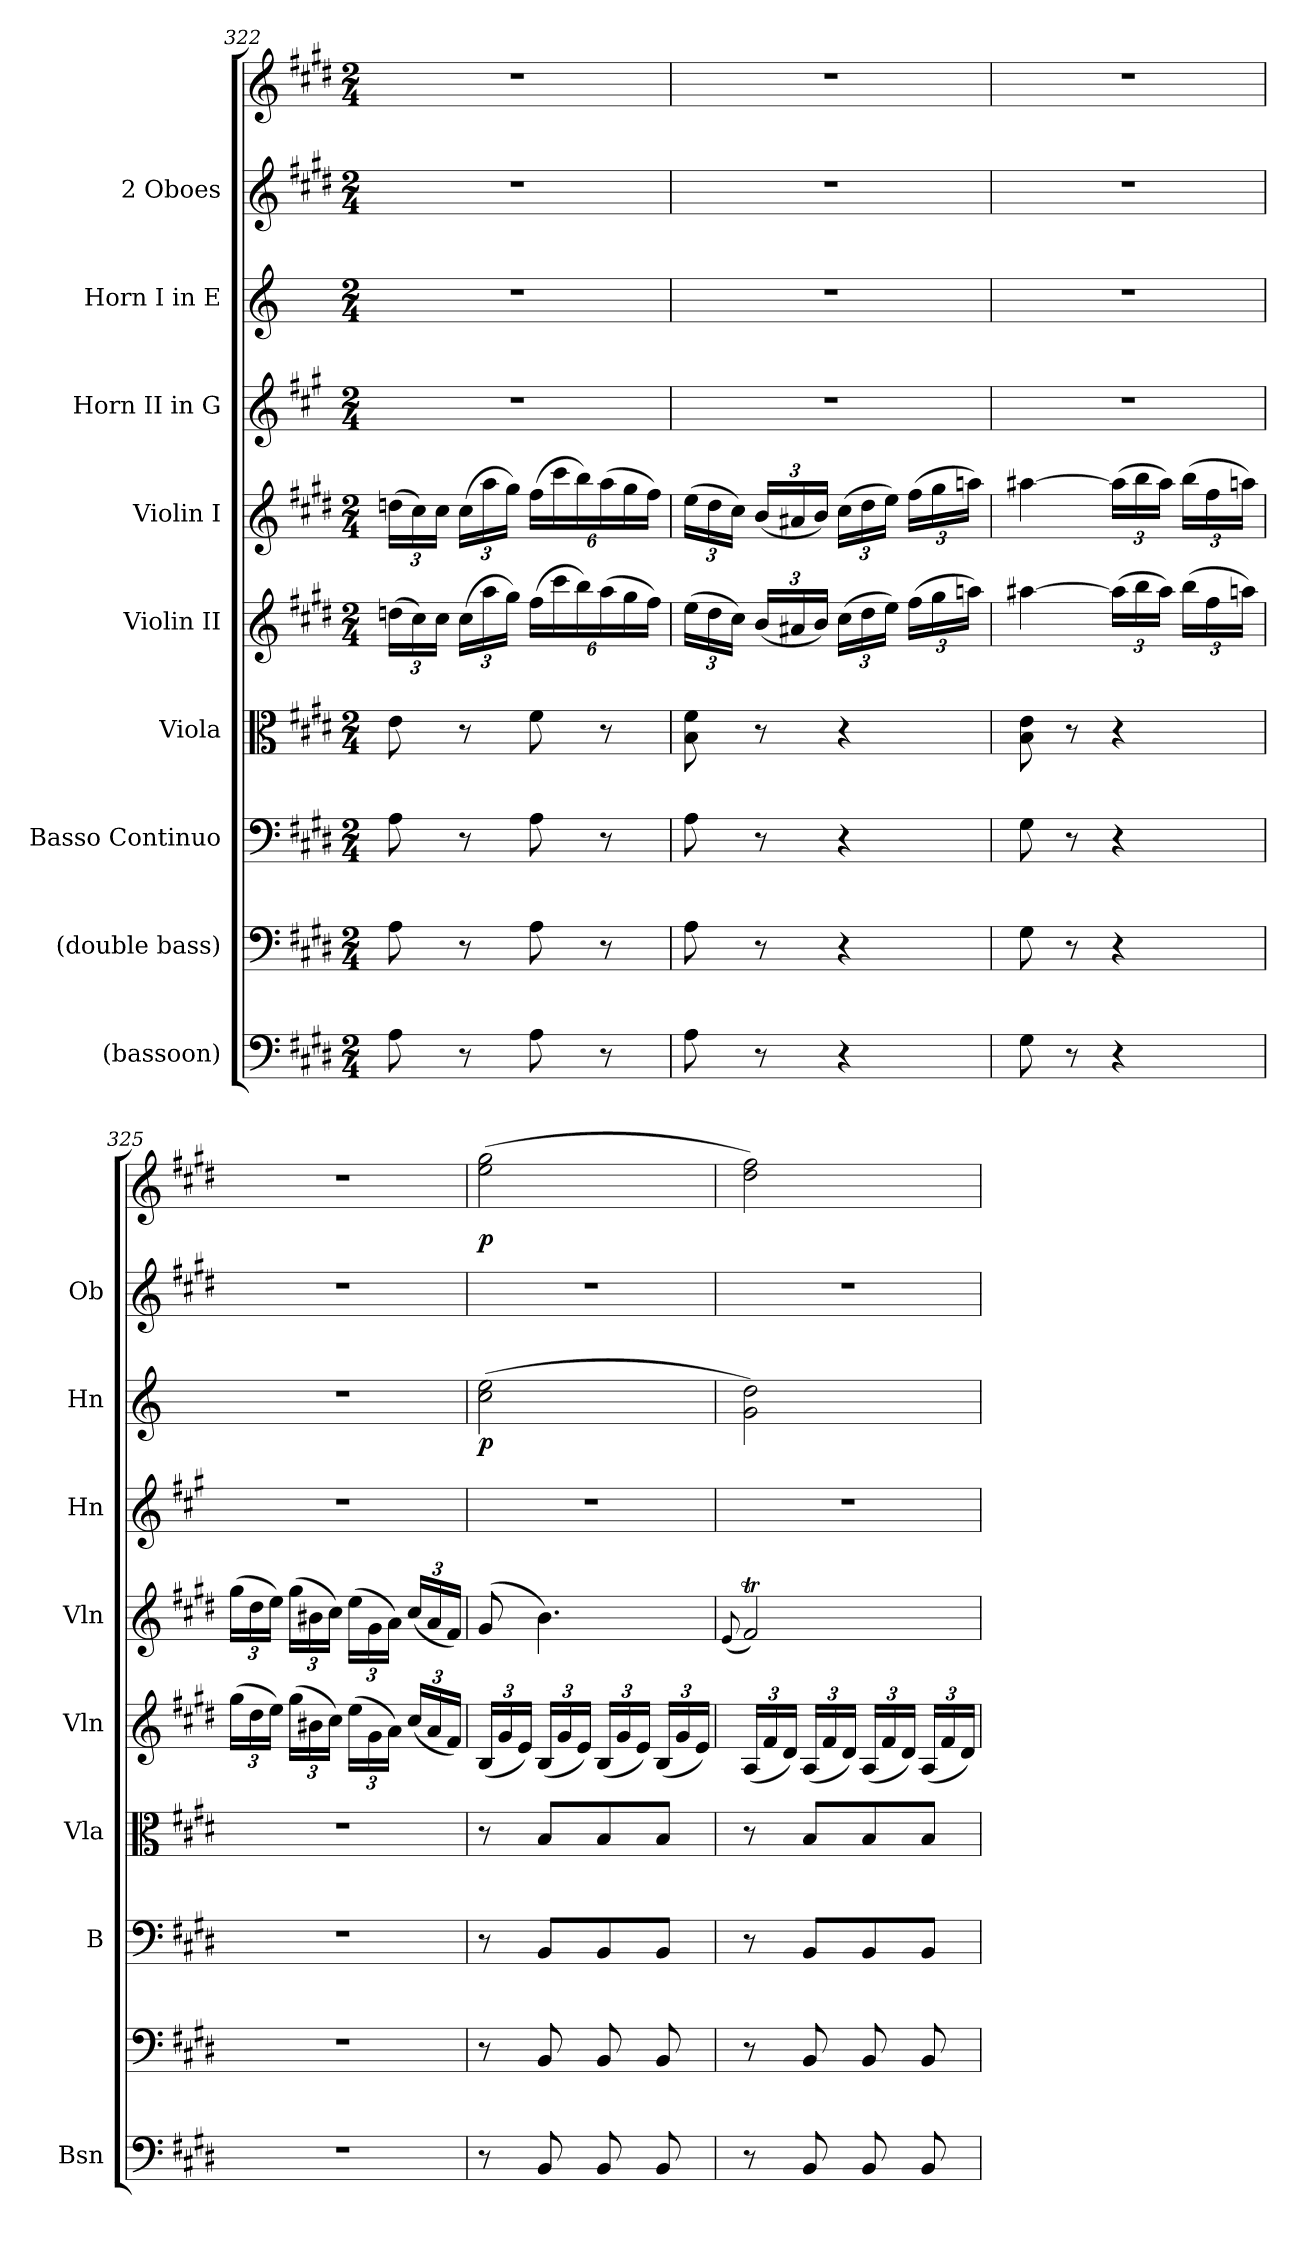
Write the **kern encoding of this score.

**kern	**kern	**kern	**kern	**kern	**kern	**kern	**kern	**dynam	**kern	**kern	**dynam
*part9	*part8	*part7	*part6	*part5	*part4	*part3	*part2	*part2	*part1	*part1	*part1
*staff10	*staff9	*staff8	*staff7	*staff6	*staff5	*staff4	*staff3	*staff3	*staff2	*staff1	*staff1/2
*I"(bassoon)	*I"(double bass)	*I"Basso Continuo	*I"Viola	*I"Violin II	*I"Violin I	*I"Horn II in G	*I"Horn I in E	*	*I"2 Oboes	*	*
*I'Bsn	*	*I'B	*I'Vla	*I'Vln	*I'Vln	*I'Hn	*I'Hn	*	*I'Ob	*	*
*clefF4	*clefF4	*clefF4	*clefC3	*clefG2	*clefG2	*clefG2	*clefG2	*	*clefG2	*clefG2	*
*	*	*	*	*	*	*ITrd3c5	*ITrd5c8	*	*	*	*
*k[f#c#g#d#]	*k[f#c#g#d#]	*k[f#c#g#d#]	*k[f#c#g#d#]	*k[f#c#g#d#]	*k[f#c#g#d#]	*k[f#c#g#d#]	*k[f#c#g#d#]	*	*k[f#c#g#d#]	*k[f#c#g#d#]	*
*M2/4	*M2/4	*M2/4	*M2/4	*M2/4	*M2/4	*M2/4	*M2/4	*	*M2/4	*M2/4	*
=322	=322	=322	=322	=322	=322	=322	=322	=322	=322	=322	=322
8A	8A	8A	8e	(24ddnLL	(24ddnLL	2r	2r	.	2r	2r	.
.	.	.	.	24cc#)	24cc#)	.	.	.	.	.	.
.	.	.	.	24cc#JJ	24cc#JJ	.	.	.	.	.	.
8r	8r	8r	8r	(24cc#LL	(24cc#LL	.	.	.	.	.	.
.	.	.	.	24aa	24aa	.	.	.	.	.	.
.	.	.	.	24gg#JJ)	24gg#JJ)	.	.	.	.	.	.
8A	8A	8A	8f#	(24ff#LL	(24ff#LL	.	.	.	.	.	.
.	.	.	.	24ccc#	24ccc#	.	.	.	.	.	.
.	.	.	.	24bb)	24bb)	.	.	.	.	.	.
8r	8r	8r	8r	(24aa	(24aa	.	.	.	.	.	.
.	.	.	.	24gg#	24gg#	.	.	.	.	.	.
.	.	.	.	24ff#JJ)	24ff#JJ)	.	.	.	.	.	.
=323	=323	=323	=323	=323	=323	=323	=323	=323	=323	=323	=323
8A	8A	8A	8B 8f#	(24eeLL	(24eeLL	2r	2r	.	2r	2r	.
.	.	.	.	24dd#	24dd#	.	.	.	.	.	.
.	.	.	.	24cc#JJ)	24cc#JJ)	.	.	.	.	.	.
8r	8r	8r	8r	(24bLL	(24bLL	.	.	.	.	.	.
.	.	.	.	24a#X	24a#X	.	.	.	.	.	.
.	.	.	.	24bJJ)	24bJJ)	.	.	.	.	.	.
4r	4r	4r	4r	(24cc#LL	(24cc#LL	.	.	.	.	.	.
.	.	.	.	24dd#	24dd#	.	.	.	.	.	.
.	.	.	.	24eeJJ)	24eeJJ)	.	.	.	.	.	.
.	.	.	.	(24ff#LL	(24ff#LL	.	.	.	.	.	.
.	.	.	.	24gg#	24gg#	.	.	.	.	.	.
.	.	.	.	24aanJJ)	24aanJJ)	.	.	.	.	.	.
=324	=324	=324	=324	=324	=324	=324	=324	=324	=324	=324	=324
8G#	8G#	8G#	8B 8e	[4aa#X	[4aa#X	2r	2r	.	2r	2r	.
8r	8r	8r	8r	.	.	.	.	.	.	.	.
4r	4r	4r	4r	(24aa#LL]	(24aa#LL]	.	.	.	.	.	.
.	.	.	.	24bb	24bb	.	.	.	.	.	.
.	.	.	.	24aa#JJ)	24aa#JJ)	.	.	.	.	.	.
.	.	.	.	(24bbLL	(24bbLL	.	.	.	.	.	.
.	.	.	.	24ff#	24ff#	.	.	.	.	.	.
.	.	.	.	24aanJJ)	24aanJJ)	.	.	.	.	.	.
=325	=325	=325	=325	=325	=325	=325	=325	=325	=325	=325	=325
2r	2r	2r	2r	(24gg#LL	(24gg#LL	2r	2r	.	2r	2r	.
.	.	.	.	24dd#	24dd#	.	.	.	.	.	.
.	.	.	.	24eeJJ)	24eeJJ)	.	.	.	.	.	.
.	.	.	.	(24gg#LL	(24gg#LL	.	.	.	.	.	.
.	.	.	.	24b#X	24b#X	.	.	.	.	.	.
.	.	.	.	24cc#JJ)	24cc#JJ)	.	.	.	.	.	.
.	.	.	.	(24eeLL	(24eeLL	.	.	.	.	.	.
.	.	.	.	24g#	24g#	.	.	.	.	.	.
.	.	.	.	24aJJ)	24aJJ)	.	.	.	.	.	.
.	.	.	.	(24cc#LL	(24cc#LL	.	.	.	.	.	.
.	.	.	.	24a	24a	.	.	.	.	.	.
.	.	.	.	24f#JJ)	24f#JJ)	.	.	.	.	.	.
=326	=326	=326	=326	=326	=326	=326	=326	=326	=326	=326	=326
8r	8r	8r	8r	(24BLL	(8g#	2r	(2e 2g#	p	2r	(2ee 2gg#	p
.	.	.	.	24g#	.	.	.	.	.	.	.
.	.	.	.	24eJJ)	.	.	.	.	.	.	.
8BB	8BB	8BBL	8BL	(24BLL	4.b)	.	.	.	.	.	.
.	.	.	.	24g#	.	.	.	.	.	.	.
.	.	.	.	24eJJ)	.	.	.	.	.	.	.
8BB	8BB	8BB	8B	(24BLL	.	.	.	.	.	.	.
.	.	.	.	24g#	.	.	.	.	.	.	.
.	.	.	.	24eJJ)	.	.	.	.	.	.	.
8BB	8BB	8BBJ	8BJ	(24BLL	.	.	.	.	.	.	.
.	.	.	.	24g#	.	.	.	.	.	.	.
.	.	.	.	24eJJ)	.	.	.	.	.	.	.
=327	=327	=327	=327	=327	=327	=327	=327	=327	=327	=327	=327
.	.	.	.	.	(8qqe/	.	.	.	.	.	.
8r	8r	8r	8r	(24ALL	2f#T)	2r	2B 2f#)	.	2r	2dd# 2ff#)	.
.	.	.	.	24f#	.	.	.	.	.	.	.
.	.	.	.	24d#JJ)	.	.	.	.	.	.	.
8BB	8BB	8BBL	8BL	(24ALL	.	.	.	.	.	.	.
.	.	.	.	24f#	.	.	.	.	.	.	.
.	.	.	.	24d#JJ)	.	.	.	.	.	.	.
8BB	8BB	8BB	8B	(24ALL	.	.	.	.	.	.	.
.	.	.	.	24f#	.	.	.	.	.	.	.
.	.	.	.	24d#JJ)	.	.	.	.	.	.	.
8BB	8BB	8BBJ	8BJ	(24ALL	.	.	.	.	.	.	.
.	.	.	.	24f#	.	.	.	.	.	.	.
.	.	.	.	24d#JJ)	.	.	.	.	.	.	.
=	=	=	=	=	=	=	=	=	=	=	=
*-	*-	*-	*-	*-	*-	*-	*-	*-	*-	*-	*-
